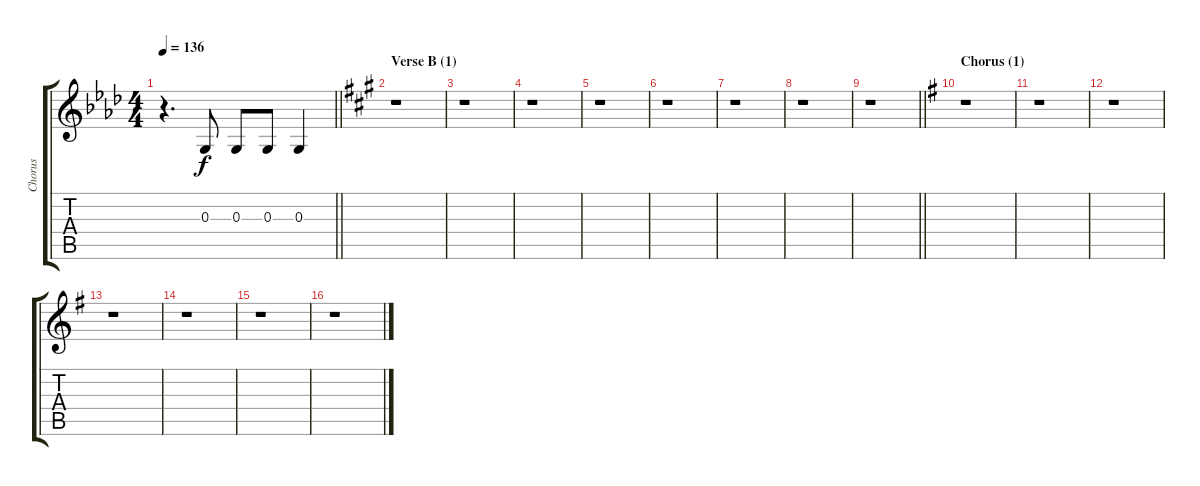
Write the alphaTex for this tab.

\track ("Chorus" "Chorus") {instrument sopranosax}
\staff {score tabs}
\tuning (E4 B3 G3 D3 A2 E2) {hide}
\ts (4 4)
\tempo 136
\clef g2
\barLineRight lightlight
\ks ab
r.4{d dy f} 0.3.8 0.3.8 0.3.8 0.3.4 |
\section ("" "Verse B (1)")
\ks a
r.1 |
r.1 |
r.1 |
r.1 |
r.1 |
r.1 |
r.1 |
\barLineRight lightlight
r.1 |
\section ("" "Chorus (1)")
\ks g
r.1 |
r.1 |
r.1 |
r.1 |
r.1 |
r.1 |
r.1
